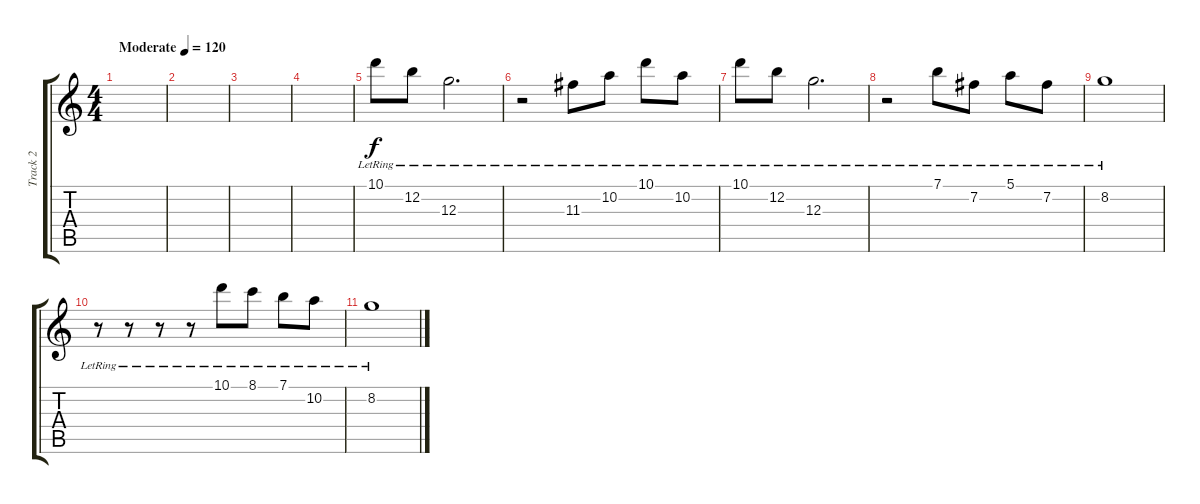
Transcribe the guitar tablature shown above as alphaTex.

\track ("Track 2" "Track 2") {instrument acousticguitarsteel}
\staff {score tabs}
\tuning (E4 B3 G3 D3 A2 E2) {hide}
\ts (4 4)
\tempo (120 "Moderate")
\clef g2
\ks c
|
|
|
|
10.1{lr}.8 12.2{lr}.8 12.3{lr}.2{d} |
r.2 11.3{lr}.8 10.2{lr}.8 10.1{lr}.8 10.2{lr}.8 |
10.1{lr}.8 12.2{lr}.8 12.3{lr}.2{d} |
r.2 7.1{lr}.8 7.2{lr}.8 5.1{lr}.8 7.2{lr}.8 |
8.2{lr}.1 |
r.8 r.8 r.8 r.8 10.1{lr}.8 8.1{lr}.8 7.1{lr}.8 10.2{lr}.8 |
8.2{lr}.1
